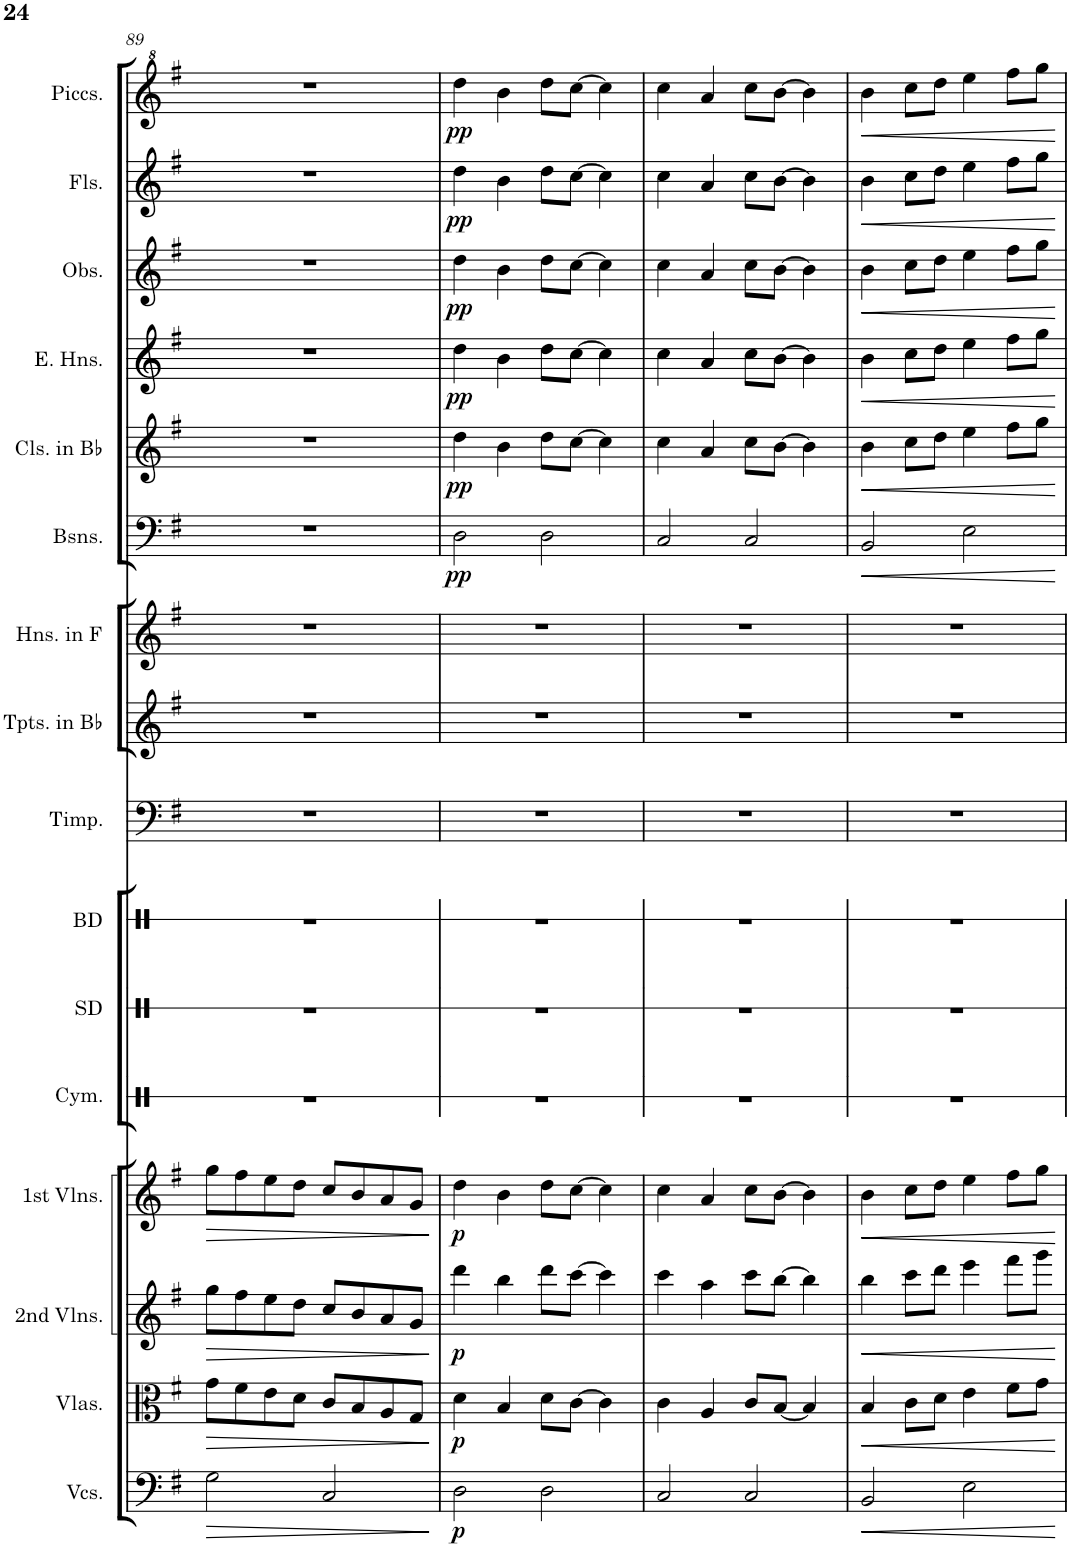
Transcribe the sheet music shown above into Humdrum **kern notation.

**kern	**dynam	**kern	**dynam	**kern	**dynam	**kern	**dynam	**kern	**kern	**kern	**kern	**kern	**kern	**kern	**dynam	**kern	**dynam	**kern	**dynam	**kern	**dynam	**kern	**dynam	**kern	**dynam
*part16	*part16	*part15	*part15	*part14	*part14	*part13	*part13	*part12	*part11	*part10	*part9	*part8	*part7	*part6	*part6	*part5	*part5	*part4	*part4	*part3	*part3	*part2	*part2	*part1	*part1
*staff16	*staff16	*staff15	*staff15	*staff14	*staff14	*staff13	*staff13	*staff12	*staff11	*staff10	*staff9	*staff8	*staff7	*staff6	*staff6	*staff5	*staff5	*staff4	*staff4	*staff3	*staff3	*staff2	*staff2	*staff1	*staff1
*I"Violoncellos	*	*I"Violas	*	*I"2nd Violins	*	*I"1st Violins	*	*I"Cymbals	*I"Snare Drum	*I"Bass Drum	*I"Timpani	*I"Trumpets in Bb	*I"Horns in F	*I"Bassoons	*	*I"Clarinets in Bb	*	*I"English Horns	*	*I"Oboes	*	*I"Flutes	*	*I"Piccolos	*
*I'Vcs.	*	*I'Vlas.	*	*I'2nd Vlns.	*	*I'1st Vlns.	*	*I'Cym.	*I'SD	*I'BD	*I'Timp.	*I'Tpts. in Bb	*I'Hns. in F	*I'Bsns.	*	*I'Cls. in Bb	*	*I'E. Hns.	*	*I'Obs.	*	*I'Fls.	*	*I'Piccs.	*
!!LO:PB:g=z
*clefF4	*	*clefC3	*	*clefG2	*	*clefG2	*	*clefX	*clefX	*clefX	*clefF4	*clefG2	*clefG2	*clefF4	*	*clefG2	*	*clefG2	*	*clefG2	*	*clefG2	*	*clefG^2	*
*	*	*	*	*	*	*	*	*	*	*	*	*Trd1c2	*Trd4c7	*	*	*Trd1c2	*	*Trd4c7	*	*	*	*	*	*Trd-7c-12	*
*k[f#]	*	*k[f#]	*	*k[f#]	*	*k[f#]	*	*k[]	*k[]	*k[]	*k[f#]	*k[f#]	*k[f#]	*k[f#]	*	*k[f#]	*	*k[f#]	*	*k[f#]	*	*k[f#]	*	*k[f#]	*
*M4/4	*	*M4/4	*	*M4/4	*	*M4/4	*	*M4/4	*M4/4	*M4/4	*M4/4	*M4/4	*M4/4	*M4/4	*	*M4/4	*	*M4/4	*	*M4/4	*	*M4/4	*	*M4/4	*
*met(c)	*	*met(c)	*	*met(c)	*	*met(c)	*	*met(c)	*met(c)	*met(c)	*met(c)	*met(c)	*met(c)	*met(c)	*	*met(c)	*	*met(c)	*	*met(c)	*	*met(c)	*	*met(c)	*
=89	=89	=89	=89	=89	=89	=89	=89	=89	=89	=89	=89	=89	=89	=89	=89	=89	=89	=89	=89	=89	=89	=89	=89	=89	=89
!	!LO:HP:b	!	!LO:HP:b	!	!LO:HP:b	!	!LO:HP:b	!	!	!	!	!	!	!	!	!	!	!	!	!	!	!	!	!	!
2G\	>	8g\L	>	8gg\L	>	8gg\L	>	1r	1r	1r	1r	1r	1r	1r	.	1r	.	1r	.	1r	.	1r	.	1r	.
.	.	8f#\	.	8ff#\	.	8ff#\	.	.	.	.	.	.	.	.	.	.	.	.	.	.	.	.	.	.	.
.	.	8e\	.	8ee\	.	8ee\	.	.	.	.	.	.	.	.	.	.	.	.	.	.	.	.	.	.	.
.	.	8d\J	.	8dd\J	.	8dd\J	.	.	.	.	.	.	.	.	.	.	.	.	.	.	.	.	.	.	.
2C/	.	8c/L	.	8cc/L	.	8cc/L	.	.	.	.	.	.	.	.	.	.	.	.	.	.	.	.	.	.	.
.	.	8B/	.	8b/	.	8b/	.	.	.	.	.	.	.	.	.	.	.	.	.	.	.	.	.	.	.
.	.	8A/	.	8a/	.	8a/	.	.	.	.	.	.	.	.	.	.	.	.	.	.	.	.	.	.	.
.	.	8G/J	.	8g/J	.	8g/J	.	.	.	.	.	.	.	.	.	.	.	.	.	.	.	.	.	.	.
.	]	.	]	.	]	.	]	.	.	.	.	.	.	.	.	.	.	.	.	.	.	.	.	.	.
=90	=90	=90	=90	=90	=90	=90	=90	=90	=90	=90	=90	=90	=90	=90	=90	=90	=90	=90	=90	=90	=90	=90	=90	=90	=90
!	!LO:DY:b	!	!LO:DY:b	!	!LO:DY:b	!	!LO:DY:b	!	!	!	!	!	!	!	!LO:DY:b	!	!LO:DY:b	!	!LO:DY:b	!	!LO:DY:b	!	!LO:DY:b	!	!LO:DY:b
2D\	p	4d\	p	4ddd\	p	4dd\	p	1r	1r	1r	1r	1r	1r	2D\	pp	4dd\	pp	4dd\	pp	4dd\	pp	4dd\	pp	4ddd\	pp
.	.	4B/	.	4bb\	.	4b\	.	.	.	.	.	.	.	.	.	4b\	.	4b\	.	4b\	.	4b\	.	4bb\	.
2D\	.	8d\L	.	8ddd\L	.	8dd\L	.	.	.	.	.	.	.	2D\	.	8dd\L	.	8dd\L	.	8dd\L	.	8dd\L	.	8ddd\L	.
.	.	[8c\J	.	[8ccc\J	.	[8cc\J	.	.	.	.	.	.	.	.	.	[8cc\J	.	[8cc\J	.	[8cc\J	.	[8cc\J	.	[8ccc\J	.
.	.	4c\]	.	4ccc\]	.	4cc\]	.	.	.	.	.	.	.	.	.	4cc\]	.	4cc\]	.	4cc\]	.	4cc\]	.	4ccc\]	.
=91	=91	=91	=91	=91	=91	=91	=91	=91	=91	=91	=91	=91	=91	=91	=91	=91	=91	=91	=91	=91	=91	=91	=91	=91	=91
2C/	.	4c\	.	4ccc\	.	4cc\	.	1r	1r	1r	1r	1r	1r	2C/	.	4cc\	.	4cc\	.	4cc\	.	4cc\	.	4ccc\	.
.	.	4A/	.	4aa\	.	4a/	.	.	.	.	.	.	.	.	.	4a/	.	4a/	.	4a/	.	4a/	.	4aa/	.
2C/	.	8c/L	.	8ccc\L	.	8cc\L	.	.	.	.	.	.	.	2C/	.	8cc\L	.	8cc\L	.	8cc\L	.	8cc\L	.	8ccc\L	.
.	.	[8B/J	.	[8bb\J	.	[8b\J	.	.	.	.	.	.	.	.	.	[8b\J	.	[8b\J	.	[8b\J	.	[8b\J	.	[8bb\J	.
.	.	4B/]	.	4bb\]	.	4b\]	.	.	.	.	.	.	.	.	.	4b\]	.	4b\]	.	4b\]	.	4b\]	.	4bb\]	.
=92	=92	=92	=92	=92	=92	=92	=92	=92	=92	=92	=92	=92	=92	=92	=92	=92	=92	=92	=92	=92	=92	=92	=92	=92	=92
!	!LO:HP:b	!	!LO:HP:b	!	!LO:HP:b	!	!LO:HP:b	!	!	!	!	!	!	!	!LO:HP:b	!	!LO:HP:b	!	!LO:HP:b	!	!LO:HP:b	!	!LO:HP:b	!	!LO:HP:b
2BB/	<	4B/	<	4bb\	<	4b\	<	1r	1r	1r	1r	1r	1r	2BB/	<	4b\	<	4b\	<	4b\	<	4b\	<	4bb\	<
.	.	8c\L	.	8ccc\L	.	8cc\L	.	.	.	.	.	.	.	.	.	8cc\L	.	8cc\L	.	8cc\L	.	8cc\L	.	8ccc\L	.
.	.	8d\J	.	8ddd\J	.	8dd\J	.	.	.	.	.	.	.	.	.	8dd\J	.	8dd\J	.	8dd\J	.	8dd\J	.	8ddd\J	.
2E\	.	4e\	.	4eee\	.	4ee\	.	.	.	.	.	.	.	2E\	.	4ee\	.	4ee\	.	4ee\	.	4ee\	.	4eee\	.
.	.	8f#\L	.	8fff#\L	.	8ff#\L	.	.	.	.	.	.	.	.	.	8ff#\L	.	8ff#\L	.	8ff#\L	.	8ff#\L	.	8fff#\L	.
.	.	8g\J	.	8ggg\J	.	8gg\J	.	.	.	.	.	.	.	.	.	8gg\J	.	8gg\J	.	8gg\J	.	8gg\J	.	8ggg\J	.
.	[	.	[	.	[	.	[	.	.	.	.	.	.	.	[	.	[	.	[	.	[	.	[	.	[
=	=	=	=	=	=	=	=	=	=	=	=	=	=	=	=	=	=	=	=	=	=	=	=	=	=
*-	*-	*-	*-	*-	*-	*-	*-	*-	*-	*-	*-	*-	*-	*-	*-	*-	*-	*-	*-	*-	*-	*-	*-	*-	*-
